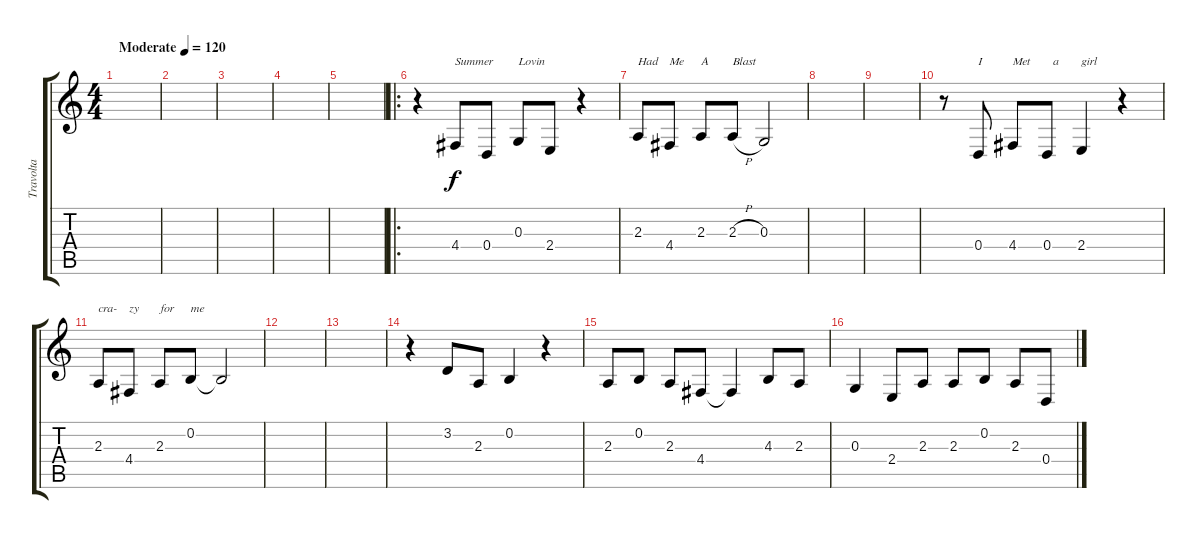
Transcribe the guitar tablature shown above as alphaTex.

\track ("Travolta" "Travolta") {instrument trumpet}
\staff {score tabs}
\tuning (E4 B3 G3 D3 A2 E2) {hide}
\ts (4 4)
\tempo (120 "Moderate")
\clef g2
\ks c
|
|
|
|
|
\ro
r.4 4.4.8{txt "Summer"} 0.4.8 0.3.8{txt "Lovin"} 2.4.8 r.4 |
2.3.8{txt "Had"} 4.4.8{txt "Me"} 2.3.8{txt "A"} 2.3{h}.8{txt "Blast"} 0.3.2 |
|
|
r.8 0.4.8{txt "I "} 4.4.8{txt "Met"} 0.4.8{txt "  a  "} 2.4.4{txt "girl"} r.4 |
2.3.8{txt "cra-"} 4.4.8{txt "zy"} 2.3.8{txt "for"} 0.2.8{txt "me"} 0.2{t}.2 |
|
|
r.4 3.2.8 2.3.8 0.2.4 r.4 |
2.3.8 0.2.8 2.3.8 4.4.8 4.4{t}.4 4.3.8 2.3.8 |
0.3.4 2.4.8 2.3.8 2.3.8 0.2.8 2.3.8 0.4.8
